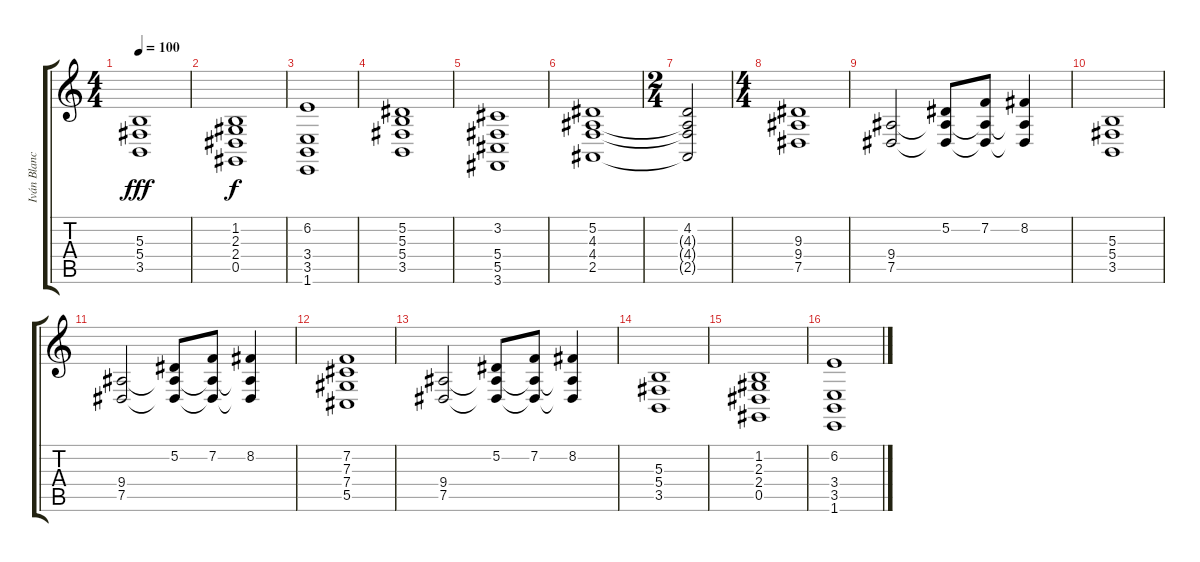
\track ("Iván Blanco" "Iván Blanc") {instrument choiraahs}
\staff {score tabs}
\tuning (Eb4 Bb3 Gb3 Db3 Ab2 Eb2) {hide}
\ts (4 4)
\tempo 100
\clef g2
\ks c
(5.3 5.4 3.5).1{dy fff} |
(1.2 2.3 2.4 0.5).1{dy f} |
(6.2 3.4 3.5 1.6).1 |
(5.2 5.3 5.4 3.5).1 |
(3.2 5.4 5.5 3.6).1 |
(5.2 4.3 4.4 2.5).1 |
\ts (2 4)
(4.2 4.3{t} 4.4{t} 2.5{t}).2 |
\ts (4 4)
(9.3 9.4 7.5).1 |
(9.4 7.5).2 (5.2 9.4{t} 7.5{t}).8 (7.2 9.4{t} 7.5{t}).8 (8.2 9.4{t} 7.5{t}).4 |
(5.3 5.4 3.5).1 |
(9.4 7.5).2 (5.2 9.4{t} 7.5{t}).8 (7.2 9.4{t} 7.5{t}).8 (8.2 9.4{t} 7.5{t}).4 |
(7.2 7.3 7.4 5.5).1 |
(9.4 7.5).2 (5.2 9.4{t} 7.5{t}).8 (7.2 9.4{t} 7.5{t}).8 (8.2 9.4{t} 7.5{t}).4 |
(5.3 5.4 3.5).1 |
(1.2 2.3 2.4 0.5).1 |
(6.2 3.4 3.5 1.6).1
